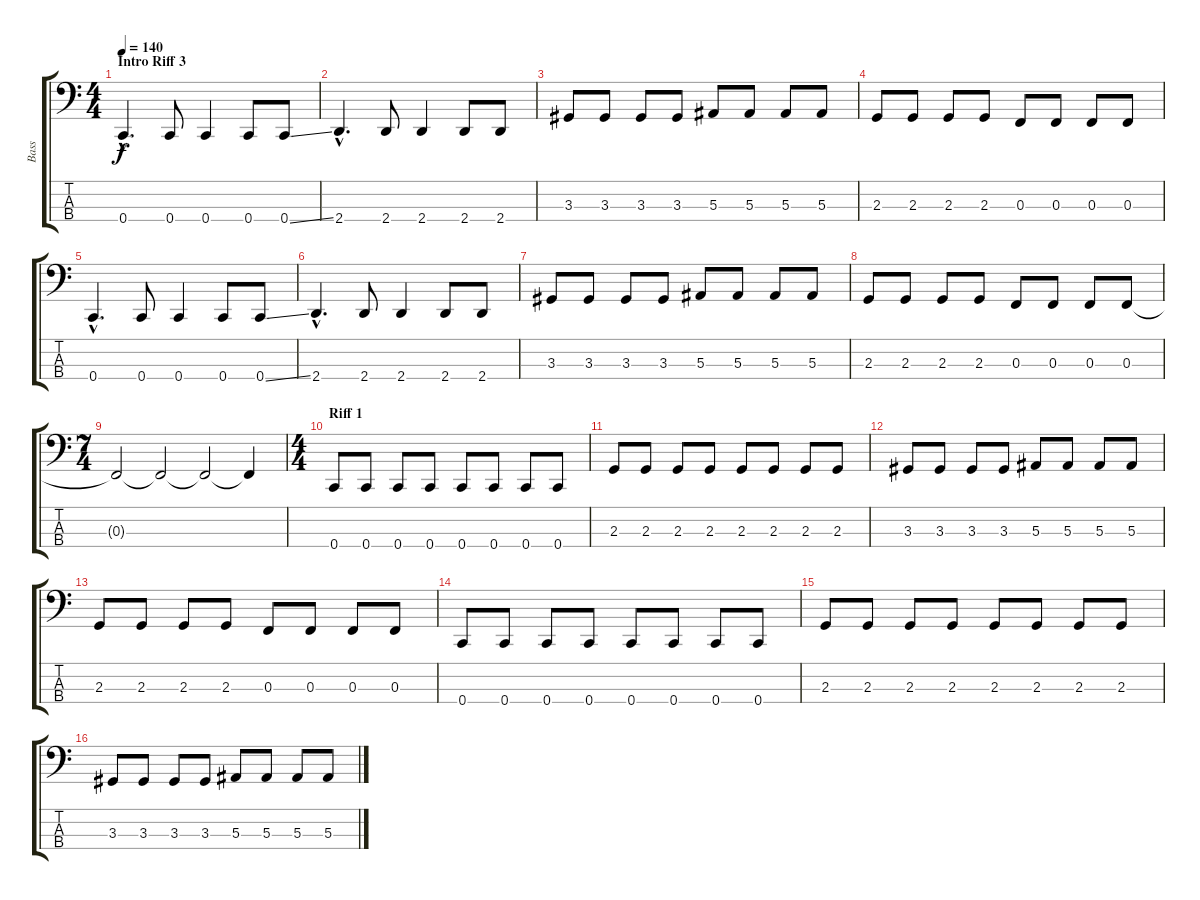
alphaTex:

\track ("Bass" "Bass") {instrument electricbasspick}
\staff {score tabs}
\tuning (Eb2 Bb1 F1 C1) {hide}
\ts (4 4)
\section ("" "Intro Riff 3")
\tempo 140
\clef f4
\ks c
0.4{hac}.4{d dy f} 0.4.8 0.4.4 0.4.8 0.4{ss}.8 |
2.4{hac}.4{d} 2.4.8 2.4.4 2.4.8 2.4.8 |
3.3.8 3.3.8 3.3.8 3.3.8 5.3.8 5.3.8 5.3.8 5.3.8 |
2.3.8 2.3.8 2.3.8 2.3.8 0.3.8 0.3.8 0.3.8 0.3.8 |
0.4{hac}.4{d} 0.4.8 0.4.4 0.4.8 0.4{ss}.8 |
2.4{hac}.4{d} 2.4.8 2.4.4 2.4.8 2.4.8 |
3.3.8 3.3.8 3.3.8 3.3.8 5.3.8 5.3.8 5.3.8 5.3.8 |
2.3.8 2.3.8 2.3.8 2.3.8 0.3.8 0.3.8 0.3.8 0.3.8 |
\ts (7 4)
0.3{t}.2 0.3{t}.2 0.3{t}.2 0.3{t}.4 |
\ts (4 4)
\section ("" "Riff 1")
0.4.8 0.4.8 0.4.8 0.4.8 0.4.8 0.4.8 0.4.8 0.4.8 |
2.3.8 2.3.8 2.3.8 2.3.8 2.3.8 2.3.8 2.3.8 2.3.8 |
3.3.8 3.3.8 3.3.8 3.3.8 5.3.8 5.3.8 5.3.8 5.3.8 |
2.3.8 2.3.8 2.3.8 2.3.8 0.3.8 0.3.8 0.3.8 0.3.8 |
0.4.8 0.4.8 0.4.8 0.4.8 0.4.8 0.4.8 0.4.8 0.4.8 |
2.3.8 2.3.8 2.3.8 2.3.8 2.3.8 2.3.8 2.3.8 2.3.8 |
3.3.8 3.3.8 3.3.8 3.3.8 5.3.8 5.3.8 5.3.8 5.3.8
